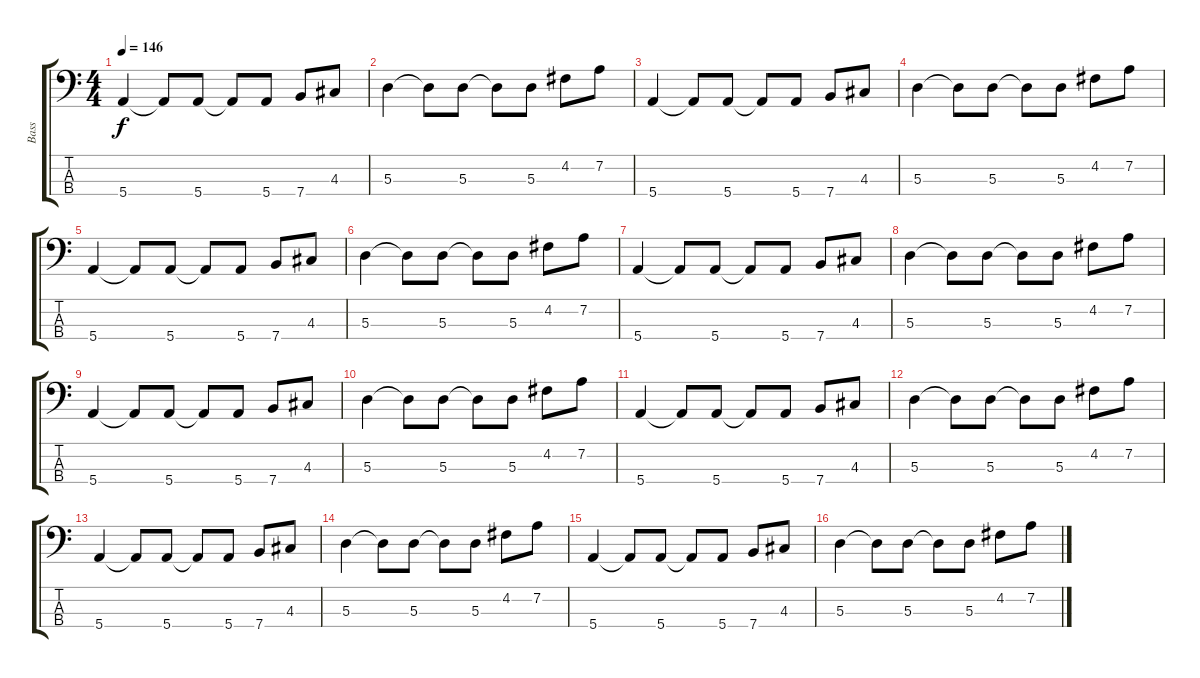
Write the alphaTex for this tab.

\track ("Bass" "Bass") {instrument electricbassfinger}
\staff {score tabs}
\tuning (G2 D2 A1 E1) {hide}
\ts (4 4)
\tempo 146
\clef f4
\ks c
5.4.4{dy f} 5.4{t}.8 5.4.8 5.4{t}.8 5.4.8 7.4.8 4.3.8 |
5.3.4 5.3{t}.8 5.3.8 5.3{t}.8 5.3.8 4.2.8 7.2.8 |
5.4.4 5.4{t}.8 5.4.8 5.4{t}.8 5.4.8 7.4.8 4.3.8 |
5.3.4 5.3{t}.8 5.3.8 5.3{t}.8 5.3.8 4.2.8 7.2.8 |
5.4.4 5.4{t}.8 5.4.8 5.4{t}.8 5.4.8 7.4.8 4.3.8 |
5.3.4 5.3{t}.8 5.3.8 5.3{t}.8 5.3.8 4.2.8 7.2.8 |
5.4.4 5.4{t}.8 5.4.8 5.4{t}.8 5.4.8 7.4.8 4.3.8 |
5.3.4 5.3{t}.8 5.3.8 5.3{t}.8 5.3.8 4.2.8 7.2.8 |
5.4.4 5.4{t}.8 5.4.8 5.4{t}.8 5.4.8 7.4.8 4.3.8 |
5.3.4 5.3{t}.8 5.3.8 5.3{t}.8 5.3.8 4.2.8 7.2.8 |
5.4.4 5.4{t}.8 5.4.8 5.4{t}.8 5.4.8 7.4.8 4.3.8 |
5.3.4 5.3{t}.8 5.3.8 5.3{t}.8 5.3.8 4.2.8 7.2.8 |
5.4.4 5.4{t}.8 5.4.8 5.4{t}.8 5.4.8 7.4.8 4.3.8 |
5.3.4 5.3{t}.8 5.3.8 5.3{t}.8 5.3.8 4.2.8 7.2.8 |
5.4.4 5.4{t}.8 5.4.8 5.4{t}.8 5.4.8 7.4.8 4.3.8 |
5.3.4 5.3{t}.8 5.3.8 5.3{t}.8 5.3.8 4.2.8 7.2.8
